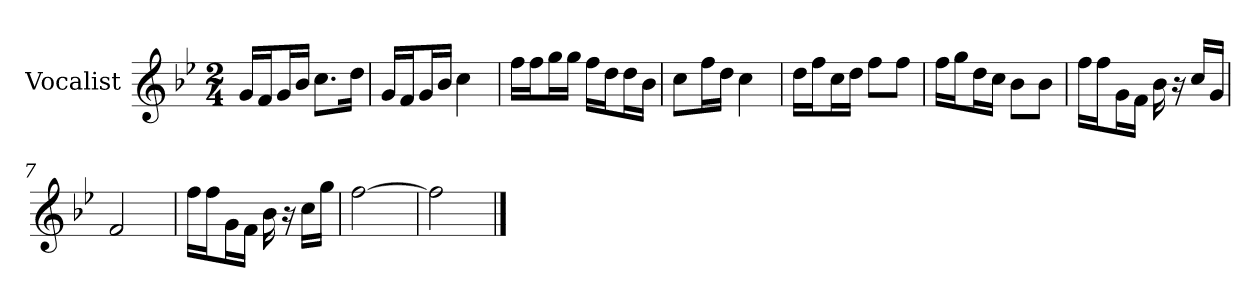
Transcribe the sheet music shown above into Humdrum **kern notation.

**kern
*part1
*staff1
*I"Vocalist
*k[b-e-]
*B-:
*M2/4
=
16gLL
16fJ
16gL
16b-JJ
8.ccL
16ddJk
=1
16gLL
16fJ
16gL
16b-JJ
4cc
=2
16ffLL
16ffJ
16ggL
16ggJJ
16ffLL
16ddJ
16ddL
16b-JJ
=3
8ccL
16ffL
16ddJJ
4cc
=4
16ddLL
16ffJ
16ccL
16ddJJ
8ffL
8ffJ
=5
16ffLL
16ggJ
16ddL
16ccJJ
8b-L
8b-J
=6
16ffLL
16ffJ
16gL
16fJJ
16b-
16r
16ccLL
16gJJ
=7
2f
=8
16ffLL
16ffJ
16gL
16fJJ
16b-
16r
16ccLL
16ggJJ
=9
[2ff
=10
2ff]
==
*-
